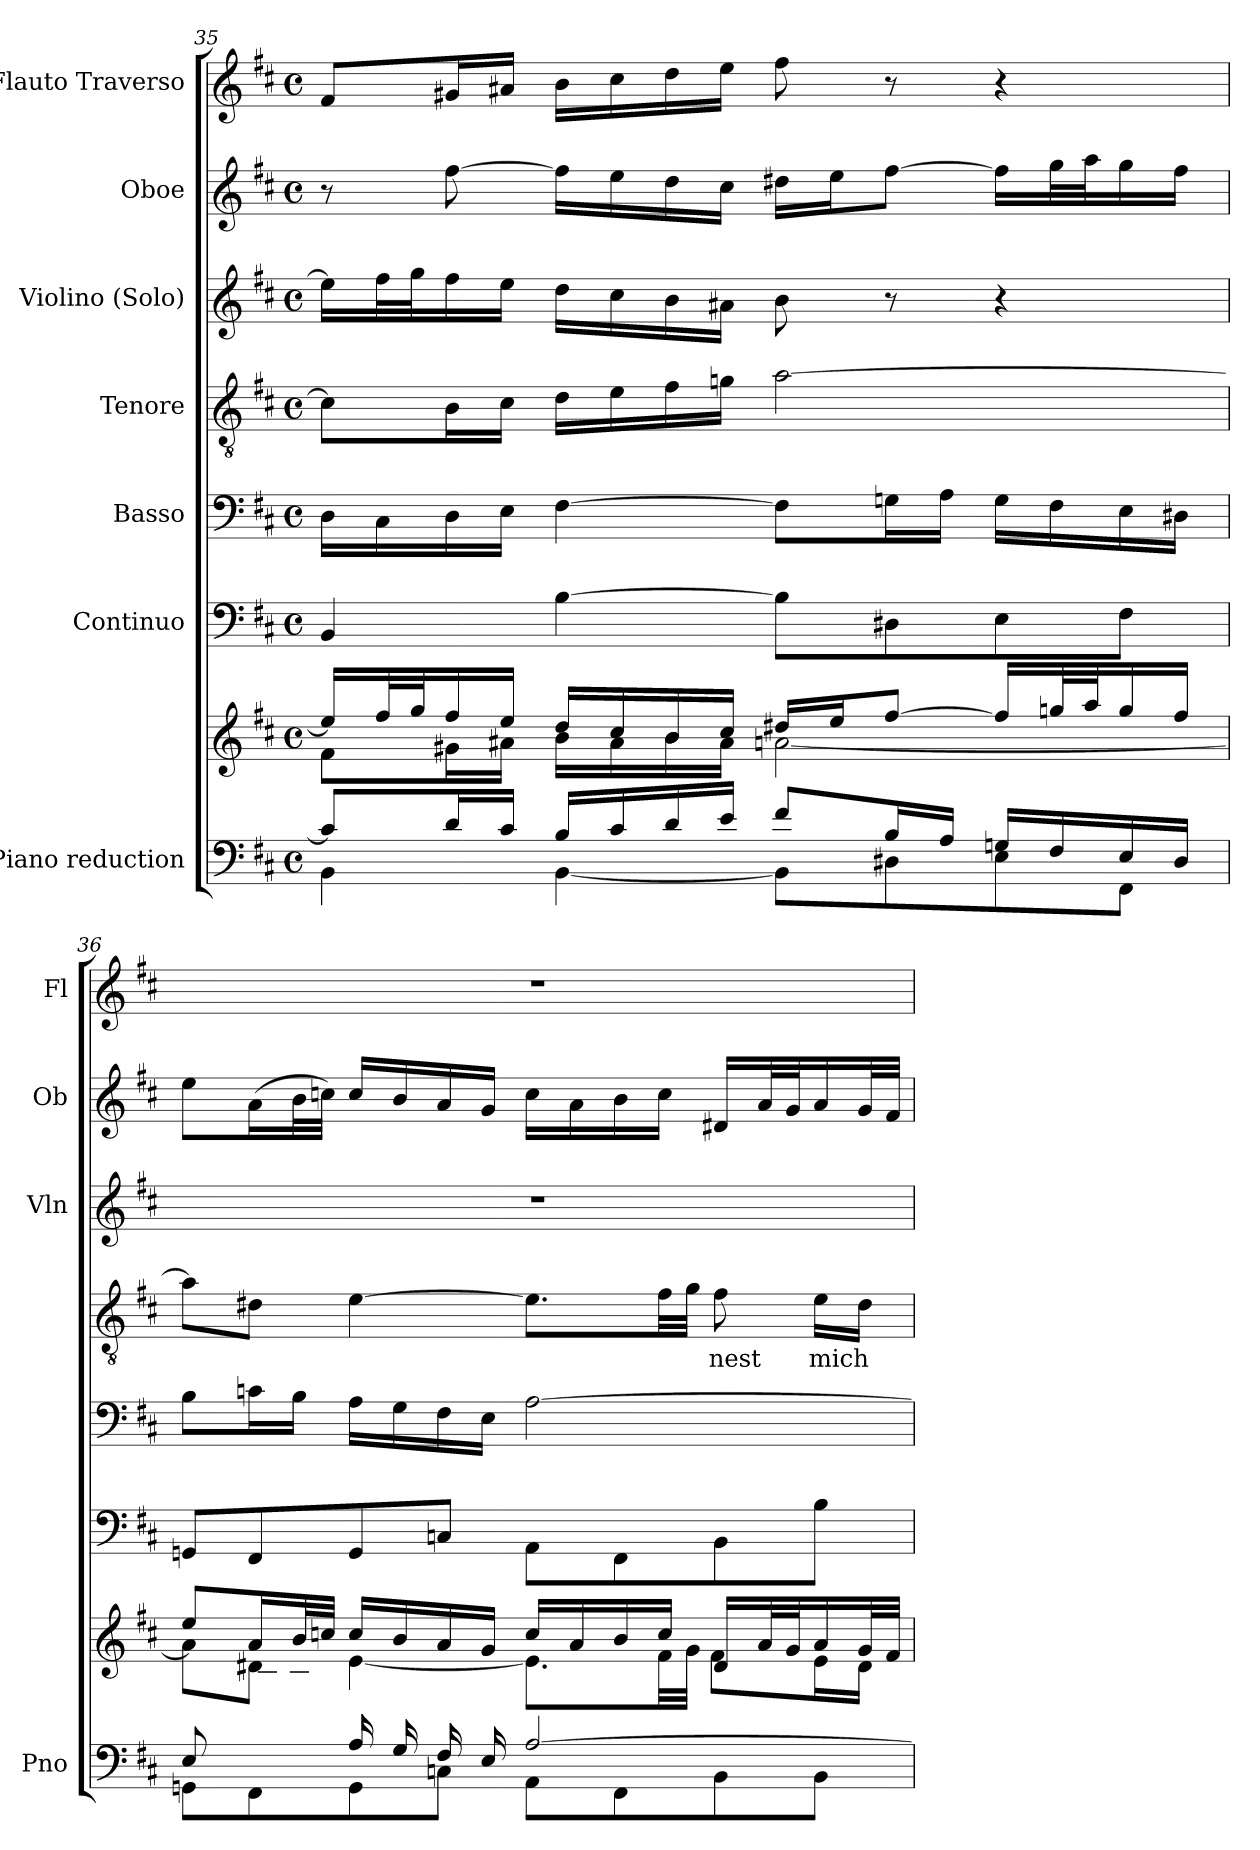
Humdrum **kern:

**kern	**kern	**kern	**kern	**kern	**text	**kern	**kern	**kern
*part7	*part7	*part6	*part5	*part4	*part4	*part3	*part2	*part1
*staff8	*staff7	*staff6	*staff5	*staff4	*staff4	*staff3	*staff2	*staff1
*I"Piano reduction	*	*I"Continuo	*I"Basso	*I"Tenore	*	*I"Violino (Solo)	*I"Oboe	*I"Flauto Traverso
*I'Pno	*	*	*	*	*	*I'Vln	*I'Ob	*I'Fl
*clefF4	*clefG2	*clefF4	*clefF4	*clefGv2	*	*clefG2	*clefG2	*clefG2
*k[f#c#]	*k[f#c#]	*k[f#c#]	*k[f#c#]	*k[f#c#]	*	*k[f#c#]	*k[f#c#]	*k[f#c#]
*M4/4	*M4/4	*M4/4	*M4/4	*M4/4	*	*M4/4	*M4/4	*M4/4
*met(c)	*met(c)	*met(c)	*met(c)	*met(c)	*	*met(c)	*met(c)	*met(c)
=35	=35	=35	=35	=35	=35	=35	=35	=35
*^	*^	*	*	*	*	*	*	*
8c#/L]	4BB\	16ee/LL]	8f#\L	4BB/	16D\LL	8c#\L]	.	16ee\LL]	8r	8f#/L
.	.	32ff#/L	.	.	16C#\	.	.	32ff#\L	.	.
.	.	32gg/J	.	.	.	.	.	32gg\J	.	.
16d/L	.	16ff#/	16g#X\L	.	16D\	16B\L	.	16ff#\	[8ff#\	16g#X/L
16c#/JJ	.	16ee/JJ	16a#X\JJ	.	16E\JJ	16c#\JJ	.	16ee\JJ	.	16a#X/JJ
16B/LL	[4BB\	16dd/LL	16b\LL	[4B\	[4F#\	16d\LL	.	16dd\LL	16ff#\LL]	16b\LL
16c#/	.	16cc#/	16a#\	.	.	16e\	.	16cc#\	16ee\	16cc#\
16d/	.	16b/	16b\	.	.	16f#\	.	16b\	16dd\	16dd\
16e/JJ	.	16cc#/JJ	16a#\JJ	.	.	16gn\JJ	.	16a#X\JJ	16cc#\JJ	16ee\JJ
8f#/L	8BB\L]	16dd#X/LL	[2an\	8B\L]	8F#\L]	[2a\	.	8b\	16dd#X\LL	8ff#\
.	.	16ee/J	.	.	.	.	.	.	16ee\J	.
16B/L	8D#X\	[8ff#/J	.	8D#X\	16Gn\L	.	.	8r	[8ff#\J	8r
16A/JJ	.	.	.	.	16A\JJ	.	.	.	.	.
16Gn/LL	8E\	16ff#/LL]	.	8E\	16G\LL	.	.	4r	16ff#\LL]	4r
16F#/	.	32ggn/L	.	.	16F#\	.	.	.	32gg\L	.
.	.	32aa/J	.	.	.	.	.	.	32aa\J	.
16E/	8FF#\J	16gg/	.	8F#\J	16E\	.	.	.	16gg\	.
16D#/JJ	.	16ff#/JJ	.	.	16D#X\JJ	.	.	.	16ff#\JJ	.
!!LO:PB:g=z
=36	=36	=36	=36	=36	=36	=36	=36	=36	=36	=36
*	*	*	*^	*	*	*	*	*	*	*
8E/L	8GGn\L	8ee/L	8a\L]	8ryy	8GGn/L	8B\L	8a\L]	.	1r	8ee\L	1r
8ryy	8FF#\	16a/L	8d#X\J	16cn\L	8FF#/	16cn\L	8d#X\J	.	.	(>16a\L	.
.	.	32b/L	.	16B\JJ	.	16B\JJ	.	.	.	32b\L	.
.	.	32ccn/JJJ	.	.	.	.	.	.	.	32ccn\JJJ)	.
16A/LL	8GG\	16cc/LL	[4e\	2.ryy	8GG/	16A\LL	[4e\	.	.	16cc/LL	.
16G/	.	16b/	.	.	.	16G\	.	.	.	16b/	.
16F#/	8Cn\J	16a/	.	.	8Cn/J	16F#\	.	.	.	16a/	.
16E/JJ	.	16g/JJ	.	.	.	16E\JJ	.	.	.	16g/JJ	.
[2A/	8AA\L	16cc/LL	8.e\L]	.	8AA\L	[2A\	8.e\L]	.	.	16cc\LL	.
.	.	16a/	.	.	.	.	.	.	.	16a\	.
.	8FF#\	16b/	.	.	8FF#\	.	.	.	.	16b\	.
.	.	16cc/JJ	32f#\LL	.	.	.	32f#\LL	.	.	16cc\JJ	.
.	.	.	32g\JJJ	.	.	.	32g\JJJ	.	.	.	.
!	!	!	!	!	!	!	!	!LO:LY:b	!	!	!
.	8BB\	16d#/LL	8f#\L	.	8BB\	.	8f#\	-nest	.	16d#X/LL	.
.	.	32a/L	.	.	.	.	.	.	.	32a/L	.
.	.	32g/J	.	.	.	.	.	.	.	32g/J	.
!	!	!	!	!	!	!	!	!LO:LY:b	!	!	!
.	8BB\J	16a/	16e\L	.	8B\J	.	16e\LL	mich	.	16a/	.
.	.	32g/L	16d#\JJ	.	.	.	16d#\JJ	.	.	32g/L	.
.	.	32f#/JJJ	.	.	.	.	.	.	.	32f#/JJJ	.
*v	*v	*	*	*	*	*	*	*	*	*	*
*	*v	*v	*v	*	*	*	*	*	*	*
=	=	=	=	=	=	=	=	=
*-	*-	*-	*-	*-	*-	*-	*-	*-
